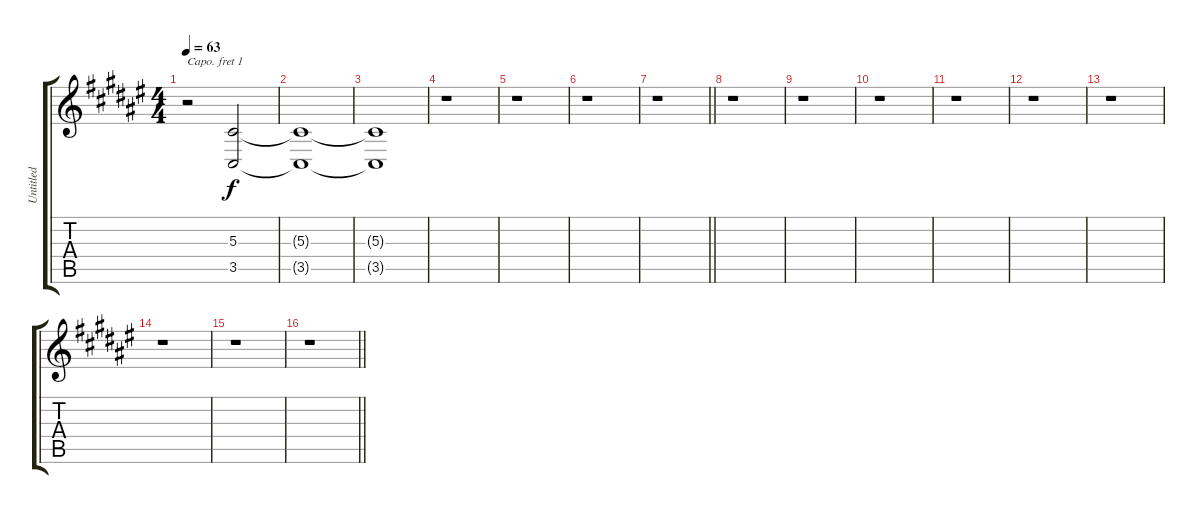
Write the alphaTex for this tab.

\track ("Untitled" "Untitled") {instrument pad2warm}
\staff {score tabs}
\capo 1
\tuning (E4 B3 G3 D3 A2 E2) {hide}
\ts (4 4)
\tempo 63
\clef g2
\ks f#
r.2{dy f instrument pad2warm} (5.3 3.5).2 |
\ks d#minor
(5.3{t} 3.5{t}).1 |
(5.3{t} 3.5{t}).1 |
\ks f#
r.1 |
\ks d#minor
r.1 |
\ks f#
r.1 |
\barLineRight lightlight
\ks d#minor
r.1 |
\ks f#
r.1 |
\ks d#minor
r.1 |
\ks f#
r.1 |
\ks d#minor
r.1 |
\ks f#
r.1 |
\ks d#minor
r.1 |
\ks f#
r.1 |
\ks d#minor
r.1 |
\barLineRight lightlight
r.1
